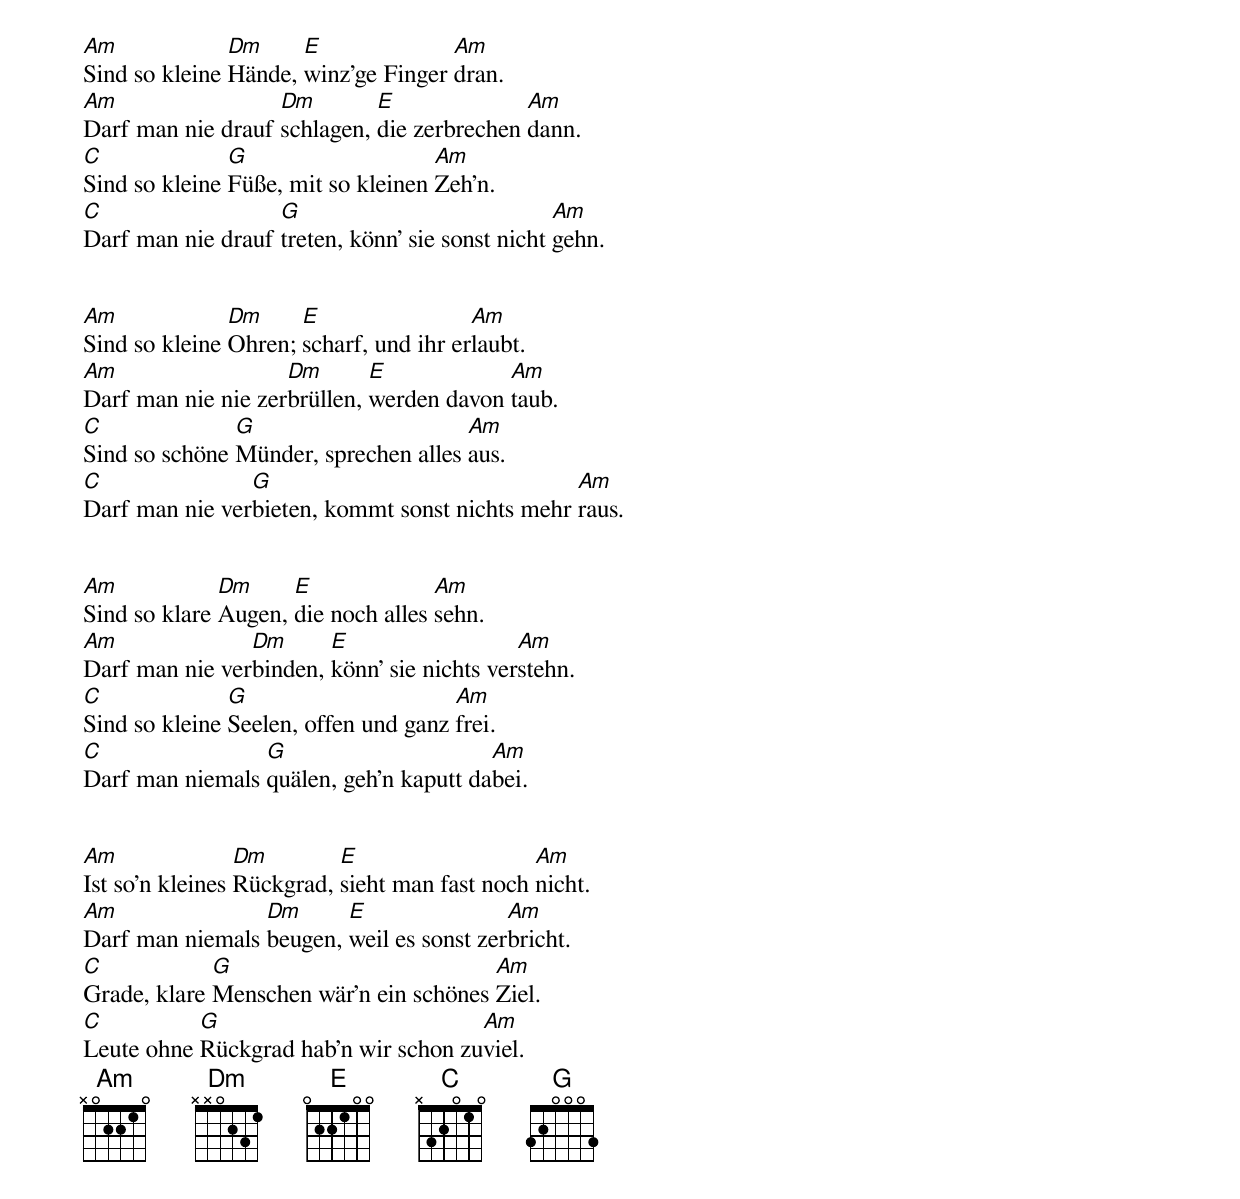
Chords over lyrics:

Am             Dm     E              Am
Sind so kleine Hände, winz’ge Finger dran.
Am                 Dm        E              Am
Darf man nie drauf schlagen, die zerbrechen dann.
C              G                    Am
Sind so kleine Füße, mit so kleinen Zeh’n.
C                  G                             Am
Darf man nie drauf treten, könn’ sie sonst nicht gehn.


Am             Dm     E                 Am
Sind so kleine Ohren; scharf, und ihr erlaubt.
Am                  Dm       E            Am
Darf man nie nie zerbrüllen, werden davon taub.
C              G                      Am
Sind so schöne Münder, sprechen alles aus.
C               G                               Am
Darf man nie verbieten, kommt sonst nichts mehr raus.


Am            Dm     E              Am
Sind so klare Augen, die noch alles sehn.
Am              Dm      E                   Am
Darf man nie verbinden, könn’ sie nichts verstehn.
C              G                      Am
Sind so kleine Seelen, offen und ganz frei.
C                G                      Am
Darf man niemals quälen, geh’n kaputt dabei.


Am               Dm        E                   Am
Ist so’n kleines Rückgrad, sieht man fast noch nicht.
Am               Dm      E                Am
Darf man niemals beugen, weil es sonst zerbricht.
C            G                          Am
Grade, klare Menschen wär’n ein schönes Ziel.
C          G                          Am
Leute ohne Rückgrad hab’n wir schon zuviel.
